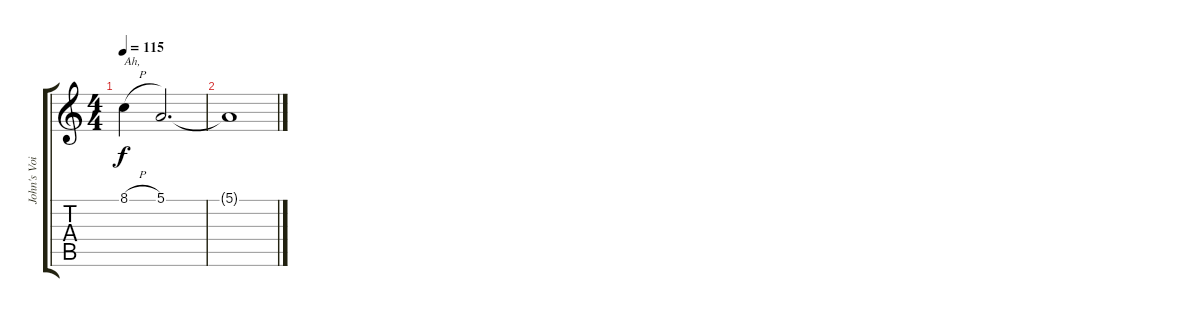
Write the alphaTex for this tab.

\track ("John's Voice" "John's Voi") {instrument panflute}
\staff {score tabs}
\tuning (E4 B3 G3 D3 A2 E2) {hide}
\ts (4 4)
\tempo 115
\clef g2
\ks c
8.1{h}.4{txt "Ah," dy f} 5.1.2{d} |
5.1{t}.1
